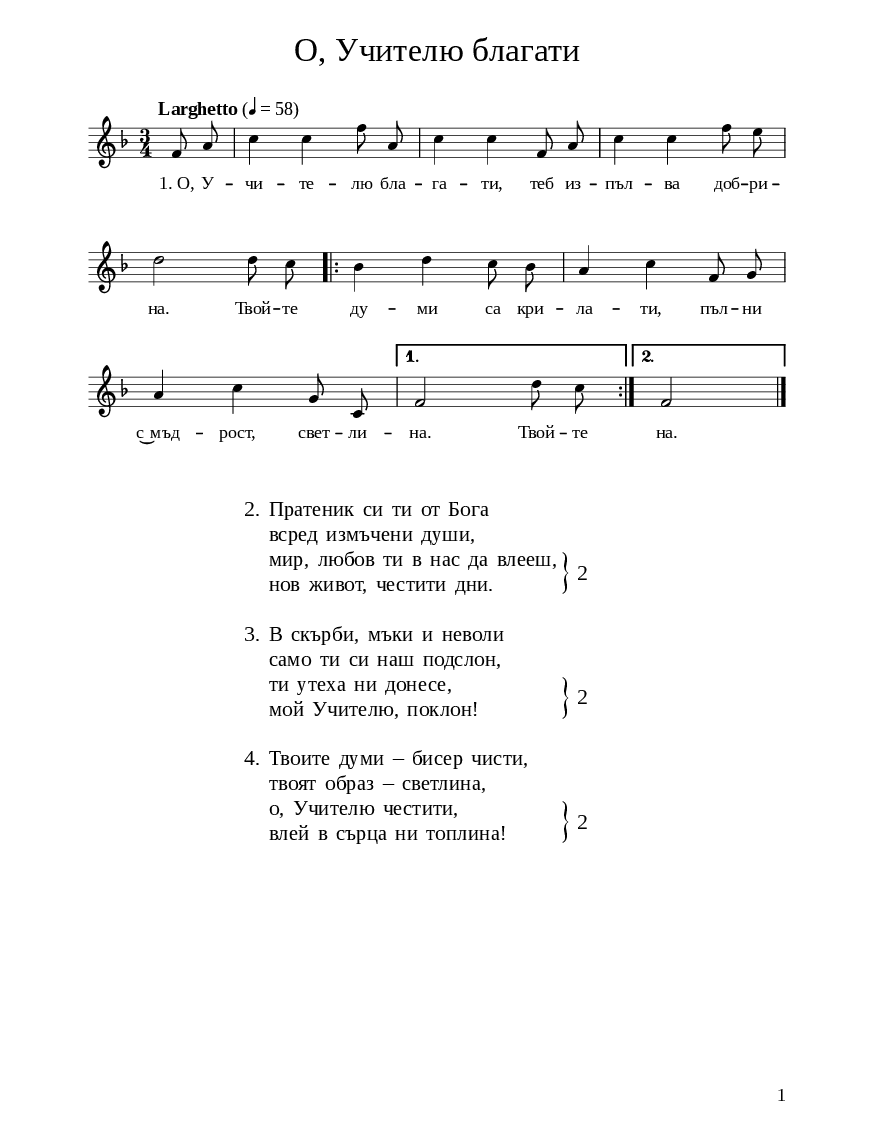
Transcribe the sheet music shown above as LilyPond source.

\version "2.24.2"

% include paper part and global functions
\include "include/globals.ily"

"rightBraces051" = \markup {
  \column {
    % repeat braces
    \translate #'(0 . -5.5 )
    \right-brace #20

    \translate #'(0 . -10.0 )
    \right-brace #20

    \translate #'(0 . -10.0 )
    \right-brace #20
  }
  \column {
    % repeat numbers
    \translate #'(0 . -6.1 )
    2

    \translate #'(0 . -12.0 )
    2

    \translate #'(0 . -12.0 )
    2
  }
}

\bookpart {
  \label #'ref051
  \tocItem \markup "О, Учителю благати"
  \include "include/bookpart-paper.ily"
  \score {
    \include "include/score-layout.ily"

    \new Voice \absolute  {
      \clef treble
      \key f \major
      \time 3/4
      \tempoFunc "Larghetto" 4 "58"
      \partial 4
      \autoBeamOff
      f'8 a' c''4 c'' f''8 a' | c''4 c'' f'8 a' | c''4 c'' f''8 e'' \break
      d''2 d''8 c'' \repeat volta 2 {
        | bes'4 d'' c''8 bes' | a'4 c'' f'8 g' \break |
        a'4 c'' g'8 c'8 |
      } \alternative { { f'2 d''8 c''  | } { f'2 \break } } \bar "|."
    }

    \addlyrics {
      "1. О," У -- чи -- те -- лю бла -- га -- ти, теб из -- пъл -- ва доб -- ри --
      на. Твой -- те ду -- ми са кри -- ла -- ти, пъл -- ни
      с~мъд -- рост, свет -- ли -- на. Твой -- те на.
    }

    \header {
      title = \titleFunc "О, Учителю благати" "O, Učitelju blagati "
    }

    \midi{}

  } % score

  \markup \fontsize #bgCoupletFontSize {
    \hspace #15
    \override #`(baseline-skip . ,bgCoupletBaselineSkip)
    \column {
      \line {   2. Пратеник си ти от Бога}

      \line {   "   "всред измъчени души,}

      \line {   "   "мир, любов ти в нас да влееш,}

      \line {   "   "нов живот, честити дни.}

      \line {   "   "}

      \line {   3. В скърби, мъки и неволи }

      \line {   "   "само ти си наш подслон,}

      \line {   "   "ти утеха ни донесе,}

      \line {   "   "мой Учителю, поклон!}

      \line {   "   "}

      \line {   4. Твоите думи – бисер чисти,}

      \line {   "   "твоят образ – светлина,}

      \line {   "   "о, Учителю честити,}

      \line {   "   "влей в сърца ни топлина!}
    }\"rightBraces051"

  } % markup
  

} % bookpart
